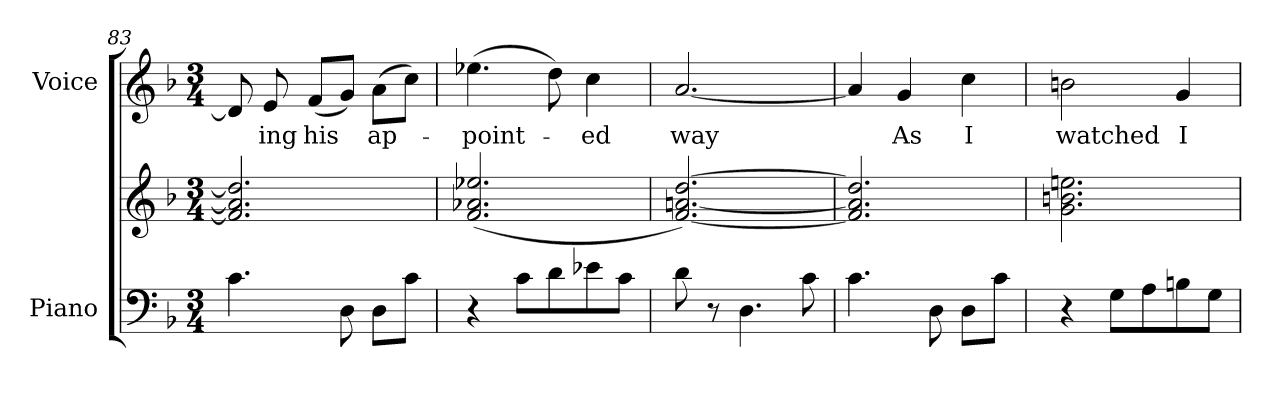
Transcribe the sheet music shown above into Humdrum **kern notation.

**kern	**kern	**kern	**text
*part2	*part2	*part1	*part1
*staff3	*staff2	*staff1	*staff1
*I"Piano	*	*I"Voice	*
*I'Pno	*	*	*
*clefF4	*clefG2	*clefG2	*
*k[b-]	*k[b-]	*k[b-]	*
*M3/4	*M3/4	*M3/4	*
=83	=83	=83	=83
4.c\	2.f/] 2.a/] 2.dd/]	8d/]	.
.	.	8e/	-ing
.	.	(8f/L	his
8D\	.	8g/J)	.
8D\L	.	(8a\L	ap-
8c\J	.	8cc\J)	.
=84	=84	=84	=84
4r	(>2.f/ 2.a-X/ 2.ee-X/	(4.ee-X\	-point-
8c\L	.	.	.
8d\	.	8dd\)	.
8e-X\	.	4cc\	-ed
8c\J	.	.	.
=85	=85	=85	=85
8d\	[2.f/ [>2.an/ [2.dd/)	[2.a/	way
8r	.	.	.
4.D\	.	.	.
8c\	.	.	.
=86	=86	=86	=86
4.c\	2.f/] 2.a/] 2.dd/]	4a/]	.
.	.	4g/	As
8D\	.	.	.
8D\L	.	4cc\	I
8c\J	.	.	.
=87	=87	=87	=87
4r	2.g\ 2.bn\ 2.een\	2bn\	watched
8G\L	.	.	.
8A\	.	.	.
8Bn\	.	4g/	I
8G\J	.	.	.
=	=	=	=
*-	*-	*-	*-
